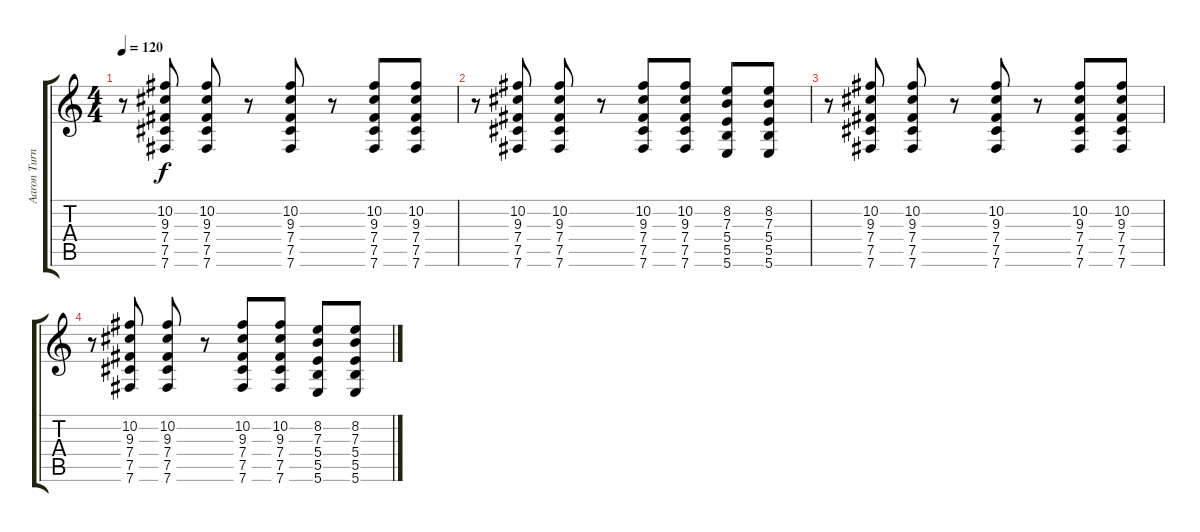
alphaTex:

\track ("Aaron Turner Over" "Aaron Turn") {instrument overdrivenguitar}
\staff {score tabs}
\tuning (Db4 Ab3 E3 B2 Gb2 B1) {hide}
\ts (4 4)
\tempo 120
\clef g2
\ks c
r.8{dy f} (10.2 9.3 7.4 7.5 7.6).8 (10.2 9.3 7.4 7.5 7.6).8 r.8 (10.2 9.3 7.4 7.5 7.6).8 r.8 (10.2 9.3 7.4 7.5 7.6).8 (10.2 9.3 7.4 7.5 7.6).8 |
r.8 (10.2 9.3 7.4 7.5 7.6).8 (10.2 9.3 7.4 7.5 7.6).8 r.8 (10.2 9.3 7.4 7.5 7.6).8 (10.2 9.3 7.4 7.5 7.6).8 (8.2 7.3 5.4 5.5 5.6).8 (8.2 7.3 5.4 5.5 5.6).8 |
r.8 (10.2 9.3 7.4 7.5 7.6).8 (10.2 9.3 7.4 7.5 7.6).8 r.8 (10.2 9.3 7.4 7.5 7.6).8 r.8 (10.2 9.3 7.4 7.5 7.6).8 (10.2 9.3 7.4 7.5 7.6).8 |
r.8 (10.2 9.3 7.4 7.5 7.6).8 (10.2 9.3 7.4 7.5 7.6).8 r.8 (10.2 9.3 7.4 7.5 7.6).8 (10.2 9.3 7.4 7.5 7.6).8 (8.2 7.3 5.4 5.5 5.6).8 (8.2 7.3 5.4 5.5 5.6).8
